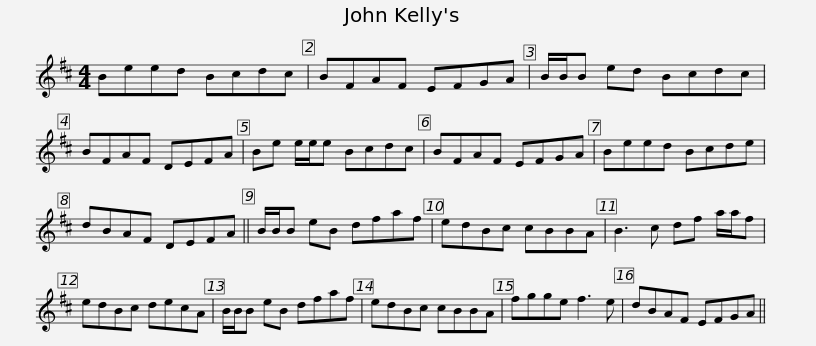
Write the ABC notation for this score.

X:1
L:1/8
M:4/4
I:linebreak $
K:D
V:1 treble
V:1
 Beed Bcdc | BFAF EFGA | B/B/B ed Bcdc | BFAF DEFA | Be e/e/e Bcdc |$ %5
 BFAF EFGA | Beed Bcde | dBAF DEFA || B/B/B eB dfaf | edBc cBBA |$ %10
 B3 c df a/a/f | edBc decA | B/B/B eB dfaf | edBc cBBA | fgge f3 e |$ %15
 dBAF EFGA || %16
